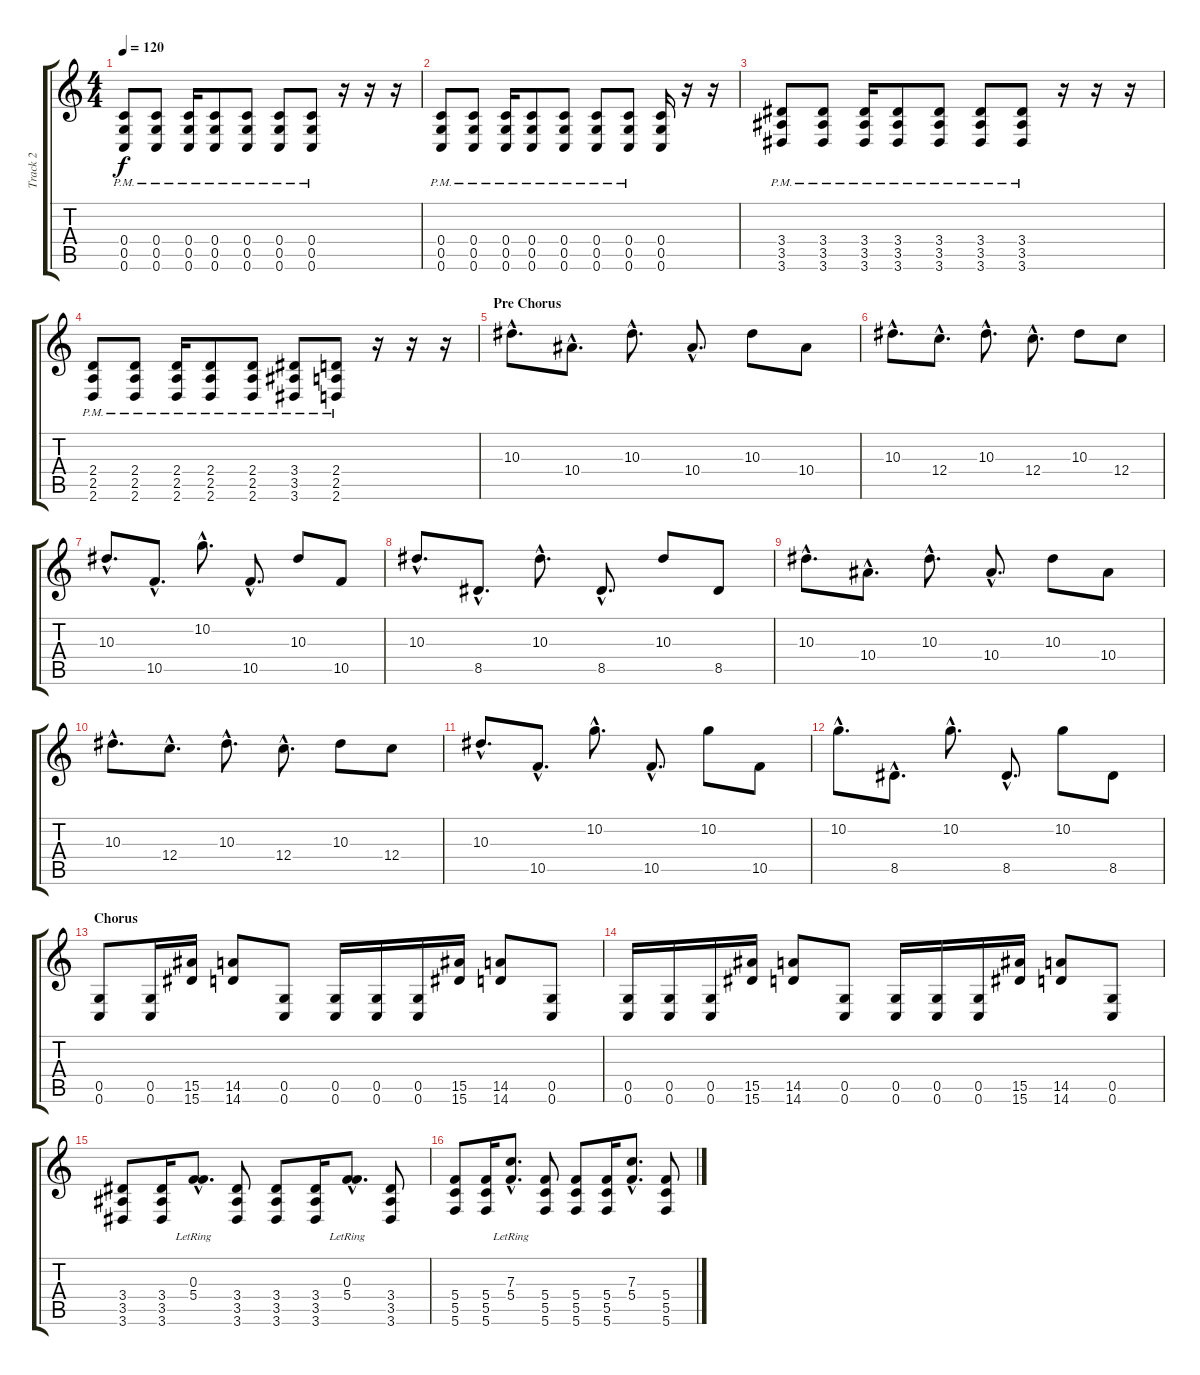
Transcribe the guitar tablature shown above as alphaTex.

\track ("Track 2" "Track 2") {instrument overdrivenguitar}
\staff {score tabs}
\tuning (D4 A3 F3 C3 G2 C2) {hide}
\ts (4 4)
\tempo 120
\clef g2
\ks c
(0.4{pm} 0.5{pm} 0.6{pm}).8{dy f} (0.4{pm} 0.5{pm} 0.6{pm}).8 (0.4{pm} 0.5{pm} 0.6{pm}).16 (0.4{pm} 0.5{pm} 0.6{pm}).8 (0.4{pm} 0.5{pm} 0.6{pm}).8 (0.4{pm} 0.5{pm} 0.6{pm}).8 (0.4{pm} 0.5{pm} 0.6{pm}).8 r.16 r.16 r.16 |
(0.4{pm} 0.5{pm} 0.6{pm}).8 (0.4{pm} 0.5{pm} 0.6{pm}).8 (0.4{pm} 0.5{pm} 0.6{pm}).16 (0.4{pm} 0.5{pm} 0.6{pm}).8 (0.4{pm} 0.5{pm} 0.6{pm}).8 (0.4{pm} 0.5{pm} 0.6{pm}).8 (0.4{pm} 0.5{pm} 0.6{pm}).8 (0.4 0.5 0.6).16 r.16 r.16 |
(3.4{pm} 3.5{pm} 3.6{pm}).8 (3.4{pm} 3.5{pm} 3.6{pm}).8 (3.4{pm} 3.5{pm} 3.6{pm}).16 (3.4{pm} 3.5{pm} 3.6{pm}).8 (3.4{pm} 3.5{pm} 3.6{pm}).8 (3.4{pm} 3.5{pm} 3.6{pm}).8 (3.4{pm} 3.5{pm} 3.6{pm}).8 r.16 r.16 r.16 |
(2.4{pm} 2.5{pm} 2.6{pm}).8 (2.4{pm} 2.5{pm} 2.6{pm}).8 (2.4{pm} 2.5{pm} 2.6{pm}).16 (2.4{pm} 2.5{pm} 2.6{pm}).8 (2.4{pm} 2.5{pm} 2.6{pm}).8 (3.4{pm} 3.5{pm} 3.6{pm}).8 (2.4{pm} 2.5{pm} 2.6{pm}).8 r.16 r.16{balance 8 instrument electricguitarjazz} r.16 |
\section ("" "Pre Chorus")
10.3{hac}.8{d} 10.4{hac}.8{d} 10.3{hac}.8{d} 10.4{hac}.8{d} 10.3.8 10.4.8 |
10.3{hac}.8{d} 12.4{hac}.8{d} 10.3{hac}.8{d} 12.4{hac}.8{d} 10.3.8 12.4.8 |
10.3{hac}.8{d} 10.5{hac}.8{d} 10.2{hac}.8{d} 10.5{hac}.8{d} 10.3.8 10.5.8 |
10.3{hac}.8{d} 8.5{hac}.8{d} 10.3{hac}.8{d} 8.5{hac}.8{d} 10.3.8 8.5.8 |
10.3{hac}.8{d} 10.4{hac}.8{d} 10.3{hac}.8{d} 10.4{hac}.8{d} 10.3.8 10.4.8 |
10.3{hac}.8{d} 12.4{hac}.8{d} 10.3{hac}.8{d} 12.4{hac}.8{d} 10.3.8 12.4.8 |
10.3{hac}.8{d} 10.5{hac}.8{d} 10.2{hac}.8{d} 10.5{hac}.8{d} 10.2.8 10.5.8 |
10.2{hac}.8{d} 8.5{hac}.8{d} 10.2{hac}.8{d} 8.5{hac}.8{d} 10.2.8 8.5.8 |
\section ("" "Chorus")
(0.5 0.6).8{instrument overdrivenguitar} (0.5 0.6).16 (15.5 15.6).16 (14.5 14.6).8 (0.5 0.6).8 (0.5 0.6).16 (0.5 0.6).16 (0.5 0.6).16 (15.5 15.6).16 (14.5 14.6).8 (0.5 0.6).8 |
(0.5 0.6).16 (0.5 0.6).16 (0.5 0.6).16 (15.5 15.6).16 (14.5 14.6).8 (0.5 0.6).8 (0.5 0.6).16 (0.5 0.6).16 (0.5 0.6).16 (15.5 15.6).16 (14.5 14.6).8 (0.5 0.6).8 |
(3.4 3.5 3.6).8 (3.4 3.5 3.6).16 (0.3{hac lr} 5.4{hac lr}).8{d} (3.4 3.5 3.6).8 (3.4 3.5 3.6).8 (3.4 3.5 3.6).16 (0.3{hac lr} 5.4{hac lr}).8{d} (3.4 3.5 3.6).8 |
(5.4 5.5 5.6).8 (5.4 5.5 5.6).16 (7.3{hac lr} 5.4{hac lr}).8{d} (5.4 5.5 5.6).8 (5.4 5.5 5.6).8 (5.4 5.5 5.6).16 (7.3{hac} 5.4{hac}).8{d} (5.4 5.5 5.6).8
